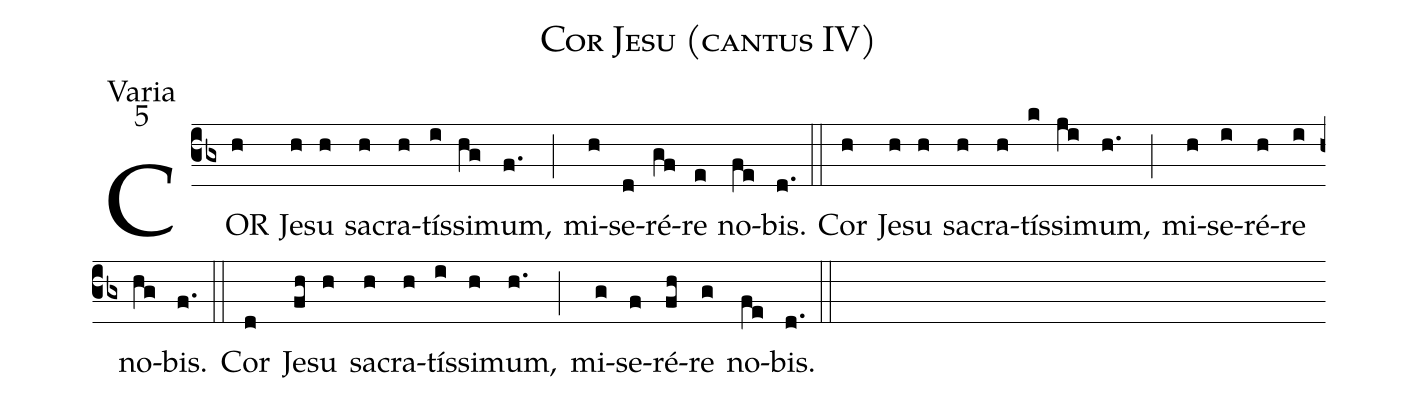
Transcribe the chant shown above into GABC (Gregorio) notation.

name:Cor Jesu (cantus IV);
office-part:Varia;
mode:5;
%%
(cb3) COR(h) Je(h)su(h) sa(h)cra(h)tís(i)si(hg)mum,(f.) (;) mi(h)se(d)ré(gf)re(e) no(fe)bis.(d.) (::)

Cor(h) Je(h)su(h) sa(h)cra(h)tís(k)si(ji)mum,(h.) (;) mi(h)se(i)ré(h)re(i) no(hg)bis.(f.) (::)
 Cor(d) Je(fh)su(h) sa(h)cra(h)tís(i)si(h)mum,(h.) (;) mi(g)se(f)ré(fh)re(g) no(fe)bis.(d.) (::)
